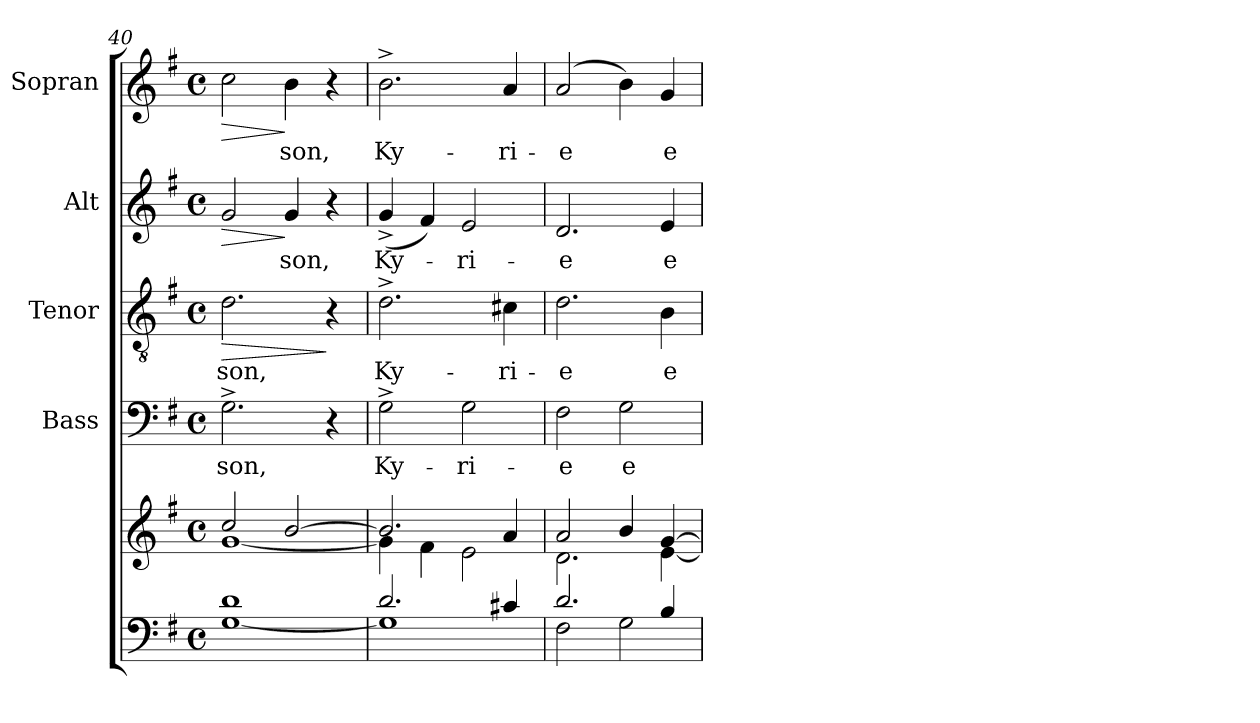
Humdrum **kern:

**kern	**kern	**kern	**text	**kern	**text	**dynam	**kern	**text	**dynam	**kern	**text	**dynam
*part5	*part5	*part4	*part4	*part3	*part3	*part3	*part2	*part2	*part2	*part1	*part1	*part1
*staff6	*staff5	*staff4	*staff4	*staff3	*staff3	*staff3	*staff2	*staff2	*staff2	*staff1	*staff1	*staff1
*	*	*I"Bass	*	*I"Tenor	*	*	*I"Alt	*	*	*I"Sopran	*	*
*	*	*I'B.	*	*I'T.	*	*	*I'A.	*	*	*I'S.	*	*
*clefF4	*clefG2	*clefF4	*	*clefGv2	*	*	*clefG2	*	*	*clefG2	*	*
*k[f#]	*k[f#]	*k[f#]	*	*k[f#]	*	*	*k[f#]	*	*	*k[f#]	*	*
*G:	*G:	*G:	*	*G:	*	*	*G:	*	*	*G:	*	*
*M4/4	*M4/4	*M4/4	*	*M4/4	*	*	*M4/4	*	*	*M4/4	*	*
*met(c)	*met(c)	*met(c)	*	*met(c)	*	*	*met(c)	*	*	*met(c)	*	*
=40	=40	=40	=40	=40	=40	=40	=40	=40	=40	=40	=40	=40
*^	*^	*	*	*	*	*	*	*	*	*	*	*
!	!	!	!	!	!LO:LY:b	!	!LO:LY:b	!LO:HP:b	!	!	!LO:HP:b	!	!	!LO:HP:b
1d	[<1G	2cc/	[<1g	2.G^>\	-son,	2.d\	-son,	>	2g/	.	>	2cc\	.	>
!	!	!	!	!	!	!	!	!	!	!LO:LY:b	!	!	!LO:LY:b	!
.	.	[>2b/	.	.	.	.	.	.	4g/	-son,	]	4b\	-son,	]
.	.	.	.	4r	.	4r	.	]	4r	.	.	4r	.	.
=41	=41	=41	=41	=41	=41	=41	=41	=41	=41	=41	=41	=41	=41	=41
!	!	!	!	!	!LO:LY:b	!	!LO:LY:b	!	!	!LO:LY:b	!	!	!LO:LY:b	!
2.d/	1G]	2.b/]	4g\]	2G^>\	Ky-	2.d^>\	Ky-	.	(<4g^>/	Ky-	.	2.b^>\	Ky-	.
.	.	.	4f#\	.	.	.	.	.	4f#/)	.	.	.	.	.
!	!	!	!	!	!LO:LY:b	!	!	!	!	!LO:LY:b	!	!	!	!
.	.	.	2e\	2G\	-ri-	.	.	.	2e/	-ri-	.	.	.	.
!	!	!	!	!	!	!	!LO:LY:b	!	!	!	!	!	!LO:LY:b	!
4c#X/	.	4a/	.	.	.	4c#X\	-ri-	.	.	.	.	4a/	-ri-	.
=42	=42	=42	=42	=42	=42	=42	=42	=42	=42	=42	=42	=42	=42	=42
!	!	!	!	!	!LO:LY:b	!	!LO:LY:b	!	!	!LO:LY:b	!	!	!LO:LY:b	!
2.d/	2F#\	2a/	2.d\	2F#\	-e	2.d\	-e	.	2.d/	-e	.	(2a/	-e	.
!	!	!	!	!	!LO:LY:b	!	!	!	!	!	!	!	!	!
.	2G\	4b/	.	2G\	e-	.	.	.	.	.	.	4b\)	.	.
!	!	!	!	!	!	!	!LO:LY:b	!	!	!LO:LY:b	!	!	!LO:LY:b	!
4B/	.	[>4g/	[<4e\	.	.	4B\	e-	.	4e/	e-	.	4g/	e-	.
*v	*v	*	*	*	*	*	*	*	*	*	*	*	*	*
*	*v	*v	*	*	*	*	*	*	*	*	*	*	*
=	=	=	=	=	=	=	=	=	=	=	=	=
*-	*-	*-	*-	*-	*-	*-	*-	*-	*-	*-	*-	*-
